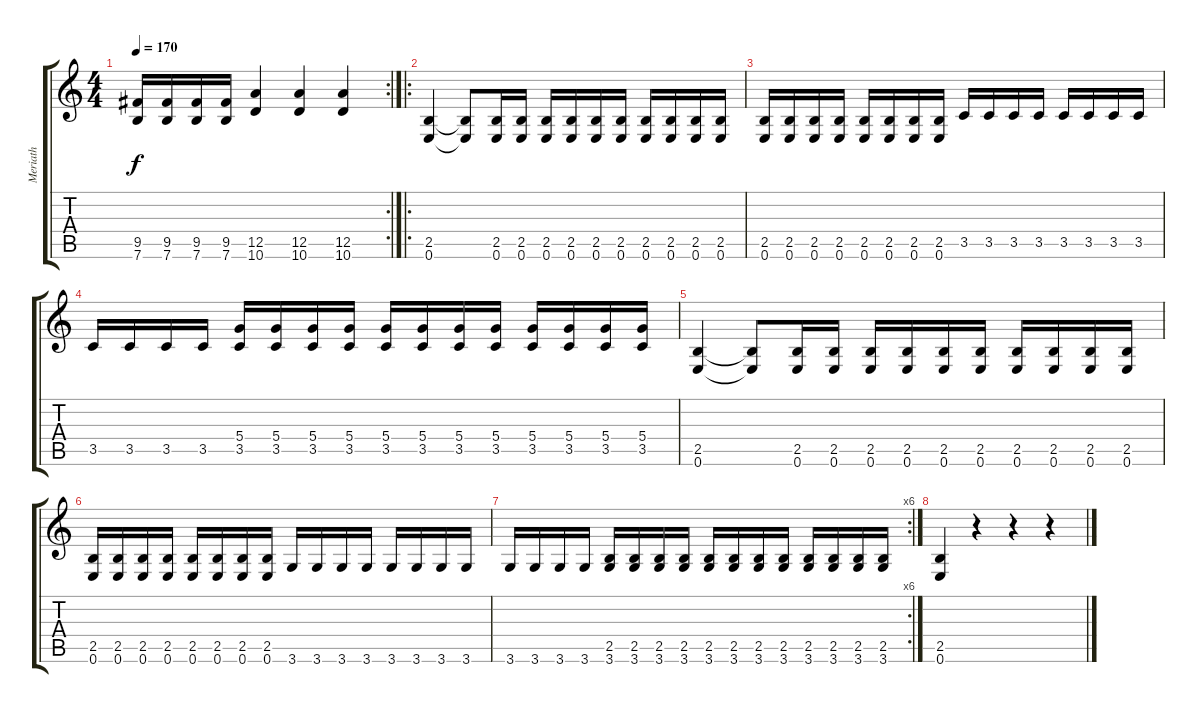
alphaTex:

\track ("Meriath" "Meriath") {instrument distortionguitar}
\staff {score tabs}
\tuning (E4 B3 G3 D3 A2 E2) {hide}
\rc 2
\ts (4 4)
\tempo 170
\clef g2
\ks c
(9.5 7.6).16{dy f} (9.5 7.6).16 (9.5 7.6).16 (9.5 7.6).16 (12.5 10.6).4 (12.5 10.6).4 (12.5 10.6).4 |
\ro
(2.5 0.6).4 (2.5{t} 0.6{t}).8 (2.5 0.6).16 (2.5 0.6).16 (2.5 0.6).16 (2.5 0.6).16 (2.5 0.6).16 (2.5 0.6).16 (2.5 0.6).16 (2.5 0.6).16 (2.5 0.6).16 (2.5 0.6).16 |
(2.5 0.6).16 (2.5 0.6).16 (2.5 0.6).16 (2.5 0.6).16 (2.5 0.6).16 (2.5 0.6).16 (2.5 0.6).16 (2.5 0.6).16 3.5.16 3.5.16 3.5.16 3.5.16 3.5.16 3.5.16 3.5.16 3.5.16 |
3.5.16 3.5.16 3.5.16 3.5.16 (5.4 3.5).16 (5.4 3.5).16 (5.4 3.5).16 (5.4 3.5).16 (5.4 3.5).16 (5.4 3.5).16 (5.4 3.5).16 (5.4 3.5).16 (5.4 3.5).16 (5.4 3.5).16 (5.4 3.5).16 (5.4 3.5).16 |
(2.5 0.6).4 (2.5{t} 0.6{t}).8 (2.5 0.6).16 (2.5 0.6).16 (2.5 0.6).16 (2.5 0.6).16 (2.5 0.6).16 (2.5 0.6).16 (2.5 0.6).16 (2.5 0.6).16 (2.5 0.6).16 (2.5 0.6).16 |
(2.5 0.6).16 (2.5 0.6).16 (2.5 0.6).16 (2.5 0.6).16 (2.5 0.6).16 (2.5 0.6).16 (2.5 0.6).16 (2.5 0.6).16 3.6.16 3.6.16 3.6.16 3.6.16 3.6.16 3.6.16 3.6.16 3.6.16 |
\rc 6
3.6.16 3.6.16 3.6.16 3.6.16 (2.5 3.6).16 (2.5 3.6).16 (2.5 3.6).16 (2.5 3.6).16 (2.5 3.6).16 (2.5 3.6).16 (2.5 3.6).16 (2.5 3.6).16 (2.5 3.6).16 (2.5 3.6).16 (2.5 3.6).16 (2.5 3.6).16 |
(2.5 0.6).4 r.4 r.4 r.4
